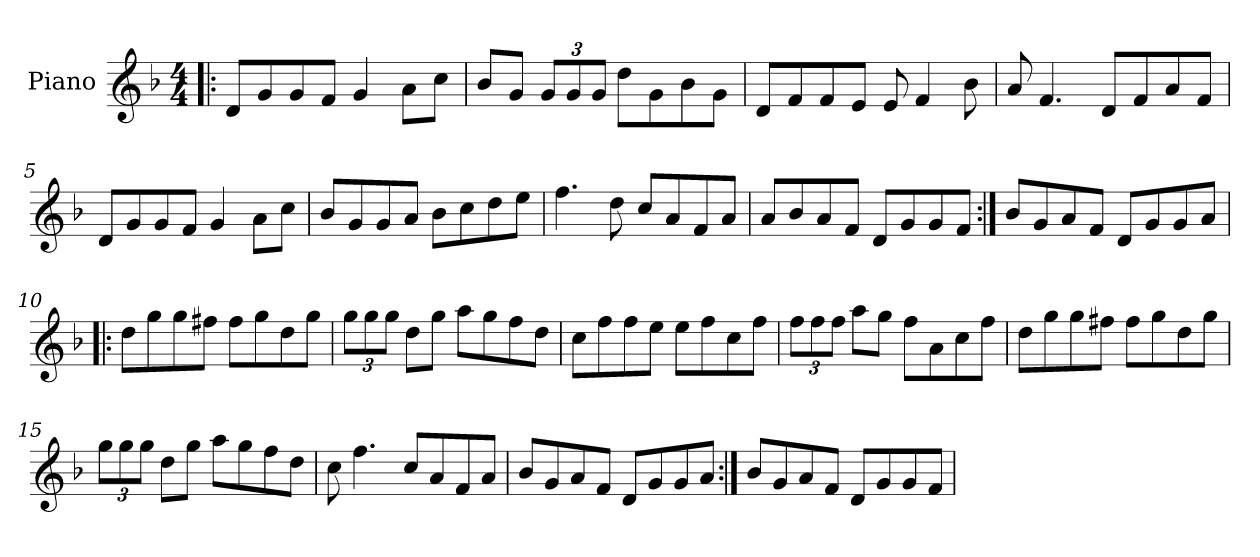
**kern
*part1
*staff1
*I"Piano
*I'Pno
*clefG2
*k[b-]
*G:dor
*M4/4
=1!|:
8d/L
8g/
8g/
8f/J
4g/
8a\L
8cc\J
=2
8b-/L
8g/J
12g/L
12g/
12g/J
8dd\L
8g\
8b-\
8g\J
=3
8d/L
8f/
8f/
8e/J
8e/
4f/
8b-\
=4
8a/
4.f/
8d/L
8f/
8a/
8f/J
=5
8d/L
8g/
8g/
8f/J
4g/
8a\L
8cc\J
=6
8b-/L
8g/
8g/
8a/J
8b-\L
8cc\
8dd\
8ee\J
=7
4.ff\
8dd\
8cc/L
8a/
8f/
8a/J
=8
8a/L
8b-/
8a/
8f/J
8d/L
8g/
8g/
8f/J
=9:|!
8b-/L
8g/
8a/
8f/J
8d/L
8g/
8g/
8a/J
=10!|:
8dd\L
8gg\
8gg\
8ff#X\J
8ff#\L
8gg\
8dd\
8gg\J
=11
12gg\L
12gg\
12gg\J
8dd\L
8gg\J
8aa\L
8gg\
8ff\
8dd\J
=12
8cc\L
8ff\
8ff\
8ee\J
8ee\L
8ff\
8cc\
8ff\J
=13
12ff\L
12ff\
12ff\J
8aa\L
8gg\J
8ff\L
8a\
8cc\
8ff\J
=14
8dd\L
8gg\
8gg\
8ff#X\J
8ff#\L
8gg\
8dd\
8gg\J
=15
12gg\L
12gg\
12gg\J
8dd\L
8gg\J
8aa\L
8gg\
8ff\
8dd\J
=16
8cc\
4.ff\
8cc/L
8a/
8f/
8a/J
=17
8b-/L
8g/
8a/
8f/J
8d/L
8g/
8g/
8a/J
=18:|!
8b-/L
8g/
8a/
8f/J
8d/L
8g/
8g/
8f/J
=
*-
